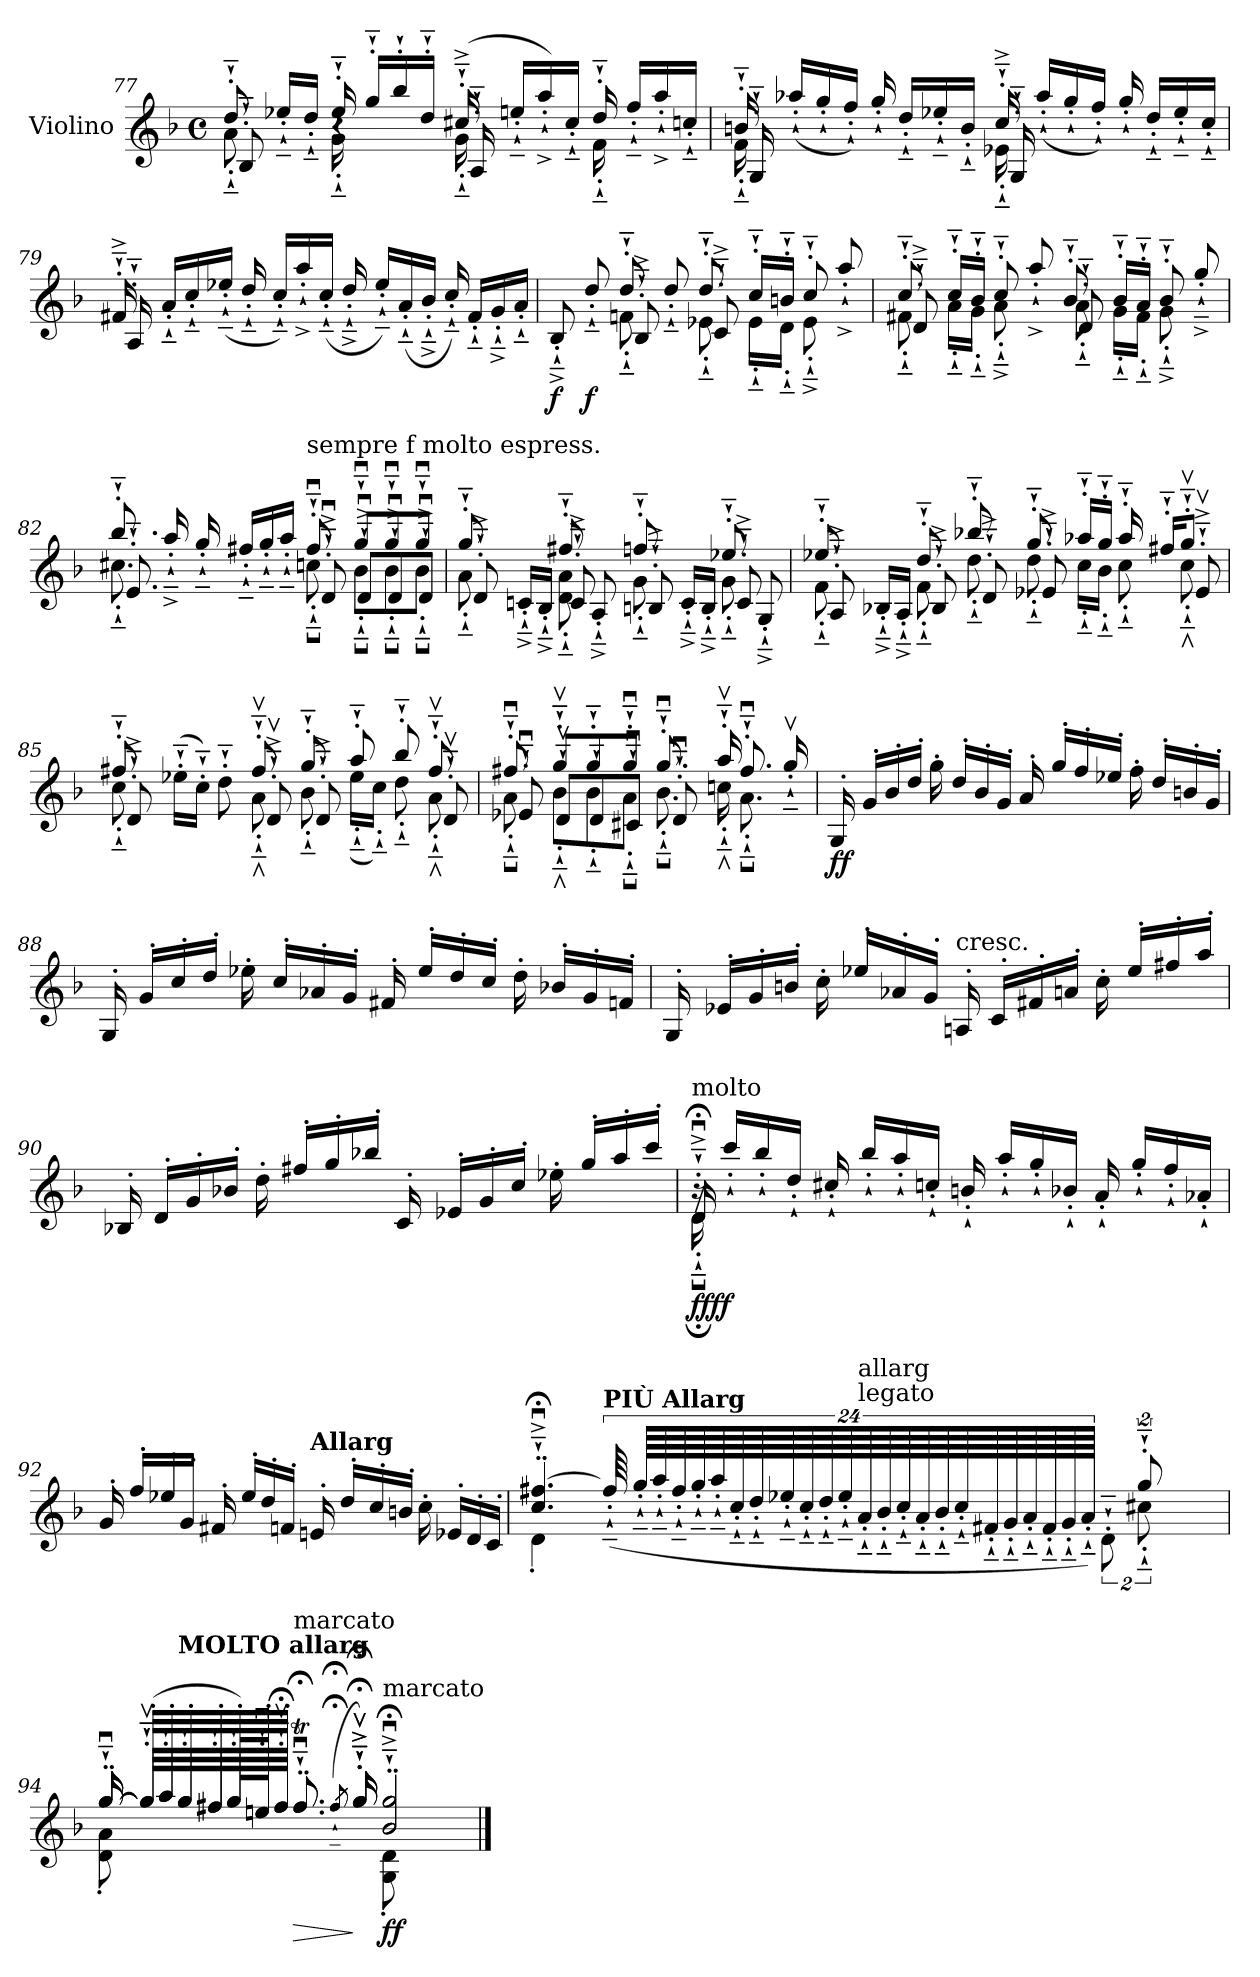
**kern	**dynam
*part1	*part1
*staff1	*staff1
*I"Violino	*
*I'Vln	*
!!LO:PB:g=z
*clefG2	*
*k[b-]	*
*F:	*
*M4/4	*
*met(c)	*
=77	=77
*^	*
*	*^	*
8dd~`'/	8a~`'\	8B-~`'/	.
16ee-X~`'/LL	8ryy	8ryy	.
16dd~`'/JJ	.	.	.
16ee-~`'/	16g~`'\	4r	.
16gg~`'/LL	16ryy	.	.
16bb-`'/	8ryy	.	.
16dd~`'/JJ	.	.	.
(>16cc#X~^`'/	16g~`'\	16A~`'/	.
16een~`'/LL	16ryy	16ryy	.
16aa^`'/)	8ryy	8ryy	.
16cc#~`'/JJ	.	.	.
16dd~`'/	16f~`'\	4ryy	.
16ff~`'/LL	16ryy	.	.
16aa^`'/	8ryy	.	.
16ccn~`'/JJ	.	.	.
=78	=78	=78	=78
16bn~`'/	16f~`'\	16G~`'/	.
(>16aa-X`'/LL	16ryy	16ryy	.
16gg`'/	8ryy	8ryy	.
16ff`'/JJ)	.	.	.
16gg`'/	4ryy	4ryy	.
16dd~`'/LL	.	.	.
16ee-X~`'/	.	.	.
16b~`'/JJ	.	.	.
16cc~^`'/	16e-X~`'\	16G~`'/	.
(>16aa-`'/LL	16ryy	16ryy	.
16gg`'/	8ryy	8ryy	.
16ff`'/JJ)	.	.	.
16gg`'/	4ryy	4ryy	.
16dd~`'/LL	.	.	.
16ee-~`'/	.	.	.
16cc~`'/JJ	.	.	.
!!LO:LB:g=z	!!	!!
=79	=79	=79	=79
16f#X~^`'/	16ryy	16A~`'/	.
16a~`'/LL	16ryy	16ryy	.
16cc~`'/	8ryy	8ryy	.
(>16ee-X~`'/JJ	.	.	.
16dd~`'/	4ryy	4ryy	.
16cc~`'/LL)	.	.	.
16aa^`'/	.	.	.
(>16cc~`'/JJ	.	.	.
16dd~^`'/	16ryy	16ryy	.
16ee-~`'/LL)	16ryy	16ryy	.
(>16a~`'/	8ryy	8ryy	.
16b-~^`'/JJ	.	.	.
16cc~`'/)	4ryy	4ryy	.
16f#~`'/LL	.	.	.
16g~^`'/	.	.	.
16a~`'/JJ	.	.	.
=80	=80	=80	=80
!	!	!	!LO:DY:b
8ryy	4ryy	8B-~^`'/	f
!	!	!	!LO:DY:b
8dd~`'/	.	8ryy	f
8dd~`'/	8fn~`'\	8B-~^`'/	.
8dd~`'/	8ryy	8ryy	.
8dd~`'/	8e-X~`'\	8c~^`'/	.
16cc~`'/LL	16e-~`'\LL	8ryy	.
16bn~`'/JJ	16d~`'\JJ	.	.
8cc~`'/	8e-~^`'\	4ryy	.
8aa^`'/	8ryy	.	.
!!LO:LB:g=z	!!	!!
=81	=81	=81	=81
8cc~`'/	8f#X~`'\	8d~^`'/	.
16cc~`'/LL	16a~`'\LL	8ryy	.
16b-~`'/JJ	16g~`'\JJ	.	.
8cc~`'/	8a~^`'\	4ryy	.
8aa^`'/	8ryy	.	.
8b-~`'/	8a~`'\	8d~`'/	.
16b-~`'/LL	16g~`'\LL	8ryy	.
16a~`'/JJ	16f#~`'\JJ	.	.
8b-~`'/	8g~^`'\	8ryy	.
8gg~^`'/	8ryy	8ryy	.
=82	=82	=82	=82
8.bb-~`'/	8.cc#X~`'\	8.e~`'/	.
16aa~^`'/	16ryy	16ryy	.
16gg~`'/	4ryy	4ryy	.
16ff#X~`'/LL	.	.	.
16gg~`'/	.	.	.
16aa~`'/JJ	.	.	.
!LO:TX:a:t=sempre f molto espress.	!	!	!
8ff#u~`'/	8ccnu~`'\	8du~^`'/	.
8ggu~`'/L	8b-u~`'\L	8du~^`'/L	.
8ggu~`'/	8b-u~`'\	8du~^`'/	.
8ggu~`'/J	8b-u~`'\J	8du~^`'/J	.
!!LO:LB:g=z	!!	!!
=83	=83	=83	=83
8gg~`'/	8a~`'\	8d~^`'/	.
8ryy	8ryy	16cn~^`'/LL	.
.	.	16B-~^`'/JJ	.
8ff#X~`'/	8d\~`' 8a\~`'	8c~^`'/	.
8ryy	8ryy	8A~^`'/	.
8ffn~`'/	8g~`'\	8Bn~^`'/	.
8ryy	8ryy	16c~^`'/LL	.
.	.	16B~^`'/JJ	.
8ee-X~`'/	8g~`'\	8c~^`'/	.
8ryy	8ryy	8G~^`'/	.
!!LO:LB:g=z	!!	!!
=84	=84	=84	=84
8ee-X~`'/	8f~`'\	8A~^`'/	.
8ryy	8ryy	16B-X~^`'/LL	.
.	.	16A~^`'/JJ	.
8dd~`'/	8f~`'\	8B-~^`'/	.
8bb-X~`'/	8dd~`'\	8d~^`'/	.
8gg~`'/	8dd~`'\	8e-X~^`'/	.
16aa-X~`'/LL	16cc~`'\LL	8ryy	.
16gg~`'/JJ	16b-~`'\JJ	.	.
16aa-~`'/	8cc~`'\	8ryy	.
16ff#X~`'/KL	.	.	.
8ggv~`'/J	8ccv~`'\	8e-v~^`'/	.
!!LO:LB:g=z	!!	!!
=85	=85	=85	=85
8ff#X~`'/	8cc~`'\	8d~^`'/	.
8ryy	(<16ee-X~`'\LL	8ryy	.
.	16cc~`'\JJ)	.	.
8ryy	8dd~`'\	8ryy	.
8ff#v~`'/	8av~`'\	8dv~^`'/	.
8gg~`'/	8b-~`'\	8d~^`'/	.
8aa~`'/	(<16ee-~`'\LL	8ryy	.
.	16cc~`'\JJ)	.	.
8bb-~`'/	8dd~`'\	8ryy	.
8ff#v~`'/	8av~`'\	8dv~`'/	.
=86	=86	=86	=86
8ff#Xu~`'/	8au~`'\	8e-Xu~`'/	.
8ggv~`'/L	8b-v~`'\L	8dv~`'/L	.
8gg~`'/	8b-~`'\	8d~`'/	.
8ggu~`'/J	8au~`'\J	8c#Xu~`'/J	.
8.ggu~`'/	8.b-u~`'\	8du~`'/	.
.	.	8ryy	.
16aav~`'/	16ccnv~`'\	.	.
8.ff#u~`'/	8.au~`'\	4ryy	.
16ggv~`'/	16ryy	.	.
!!LO:LB:g=z	!!	!!
=87	=87	=87	=87
*	*	*^	*
!	!	!	!	!LO:DY:b
16G'/	16ryy	16ryy	16G;<u~^`/yy	ff
16g'/LL	16ryy	16ryy	16g`\LLyy	.
16b-'/	8ryy	8ryy	16b-`\yy	.
16dd'/JJ	.	.	16dd`\JJyy	.
16gg'\	4ryy	4ryy	16gg`\yy	.
16dd'/LL	.	.	16dd`\LLyy	.
16b-'/	.	.	16b-`\yy	.
16g'/JJ	.	.	16g`\JJyy	.
16a'/	16ryy	16ryy	16a~`/yy	.
16gg'/LL	16ryy	16ryy	16gg`\LLyy	.
16ff'/	8ryy	8ryy	16ff`\yy	.
16ee-X'/JJ	.	.	16ee-`\JJyy	.
16ff'\	4ryy	4ryy	16ff`\yy	.
16dd'/LL	.	.	16dd`\LLyy	.
16bn'/	.	.	16b`\yy	.
16g'/JJ	.	.	16g`\JJyy	.
=88	=88	=88	=88	=88
16G'/	16ryy	16ryy	16G;<u~^`/yy	.
16g'/LL	16ryy	16ryy	16g`\LLyy	.
16cc'/	8ryy	8ryy	16cc`\yy	.
16dd'/JJ	.	.	16dd`\JJyy	.
16ee-X'\	4ryy	4ryy	16ee-`\yy	.
16cc'/LL	.	.	16cc`\LLyy	.
16a-X'/	.	.	16a-`\yy	.
16g'/JJ	.	.	16g`\JJyy	.
16f#X'/	16ryy	16ryy	16f#~`/yy	.
16ee-'/LL	16ryy	16ryy	16ee-`\LLyy	.
16dd'/	8ryy	8ryy	16dd`\yy	.
16cc'/JJ	.	.	16cc`\JJyy	.
16dd'\	4ryy	4ryy	16dd`\yy	.
16b-X'/LL	.	.	16b-X`\LLyy	.
16g'/	.	.	16g`\yy	.
16fn'/JJ	.	.	16f`\JJyy	.
!!LO:LB:g=z	!!	!!	!!
=89	=89	=89	=89	=89
16G'/	16ryy	16ryy	16Gu~^`/yy	.
16e-X'/LL	16ryy	16ryy	16e-`\LLyy	.
16g'/	8ryy	8ryy	16g`\yy	.
16bn'/JJ	.	.	16b`\JJyy	.
16cc'\	4ryy	4ryy	16cc`\yy	.
16ee-X'/LL	.	.	16ee-~`\LLyy	.
16a-X'/	.	.	16a-`\yy	.
16g'/JJ	.	.	16g`\JJyy	.
!LO:TX:a:t=cresc.	!	!	!	!
16An'/	16ryy	16ryy	16An;<u~^`/yy	.
16c'/LL	16ryy	16ryy	16c`\LLyy	.
16f#X'/	8ryy	8ryy	16f#`\yy	.
16an'/JJ	.	.	16a`\JJyy	.
16cc'\	4ryy	4ryy	16ccu~`\yy	.
16ee-'/LL	.	.	16ee-`\LLyy	.
16ff#X'/	.	.	16ff#`\yy	.
16aa'/JJ	.	.	16aa^`\JJyy	.
=90	=90	=90	=90	=90
16B-X'/	16ryy	16ryy	16B-X;<u~^`/yy	.
16d'/LL	16ryy	16ryy	16d`\LLyy	.
16g'/	8ryy	8ryy	16g`\yy	.
16b-X'/JJ	.	.	16b-X`\JJyy	.
16dd'\	4ryy	4ryy	16ddu~`\yy	.
16ff#X'/LL	.	.	16ff#`\LLyy	.
16gg'/	.	.	16gg`\yy	.
16bb-X'/JJ	.	.	16bb-X^`\JJyy	.
16c'/	16ryy	16ryy	16c;<u~^`/yy	.
16e-X'/LL	16ryy	16ryy	16e-`\LLyy	.
16g'/	8ryy	8ryy	16g`\yy	.
16cc'/JJ	.	.	16cc`\JJyy	.
16ee-X'\	4ryy	4ryy	16ee-u~`\yy	.
16gg'/LL	.	.	16gg`\LLyy	.
16aa'/	.	.	16aa`\yy	.
16ccc'/JJ	.	.	16ccc^`\JJyy	.
!!LO:LB:g=z	!!	!!	!!
=91	=91	=91	=91	=91
!LO:TX:a:t=molto	!	!	!	!
!	!	!	!	!LO:DY:b
!	!	!	!	!LO:DY:n=1:b
*	*	*v	*v	*
16d;<u~^`'/	16d;<u~`'\	16r	ff ff
16ccc`'/LL	16ryy	16ryy	.
16bb-`'/	8ryy	8ryy	.
16dd`'/JJ	.	.	.
16cc#X`'/	4ryy	4ryy	.
16bb-`'/LL	.	.	.
16aa`'/	.	.	.
16ccn`'/JJ	.	.	.
16bn`'/	16ryy	2ryy	.
16aa`'/LL	16ryy	.	.
16gg`'/	8ryy	.	.
16b-X`'/JJ	.	.	.
16a`'/	4ryy	.	.
16gg`'/LL	.	.	.
16ff`'/	.	.	.
16a-X`'/JJ	.	.	.
=92	=92	=92	=92
*	*	*^	*
16g'/	16ryy	16ryy	16g`/yy	.
16ff'/LL	16ryy	16ryy	16ff`\LLyy	.
16ee-X'/	8ryy	8ryy	16ee-`\yy	.
16g'/JJ	.	.	16g`\JJyy	.
16f#X'/	4ryy	4ryy	16f#`/yy	.
16ee-'/LL	.	.	16ee-`\LLyy	.
16dd'/	.	.	16dd`\yy	.
16fn'/JJ	.	.	16f`\JJyy	.
!LO:TX:a:B:t=Allarg	!	!	!	!
16en'/	16ryy	16ryy	16en`/yy	.
16dd'/LL	16ryy	16ryy	16dd~`\LLyy	.
16cc'/	8ryy	8ryy	16ccn~`\yy	.
16bn'/JJ	.	.	16b~`\JJyy	.
16cc'\	4ryy	4ryy	16cc~`\yy	.
16e-X'/LL	.	.	16e-~`\LLyy	.
16d'/	.	.	16d~`\yy	.
16c'/JJ	.	.	16c~`\JJyy	.
!!LO:LB:g=z	!!	!!	!!
=93	=93	=93	=93	=93
4.cc/' 4.ff#X/'	4d'\	4.cc/;<u~^`' [4.ff#/;<u~^`'	4du~^`\yy	.
.	4ryy	.	4ryy	.
*MM50	*	*	*	*
!LO:TX:a:B:t=PIÙ Allarg	!	!	!	!
(>96ff#~`'/]	.	8ryy	.	.
96gg~`'/LLLL	.	.	.	.
96aa~`'/	.	.	.	.
96ff#~`'/	.	.	.	.
96gg~`'/	.	.	.	.
96aa~`'/	.	.	.	.
*Xbrackettup	*	*	*	*
96cc~`'/	.	.	.	.
96dd~`'/	.	.	.	.
96ee-X~`'/	.	.	.	.
96cc~`'/	.	.	.	.
96dd~`'/	.	.	.	.
96ee-~`'/	.	.	.	.
!LO:TX:a:t=legato	!	!	!	!
!LO:TX:a:t=allarg	!	!	!	!
96a~`'/	8ryy	2ryy	2ryy	.
96b-~`'/	.	.	.	.
96cc~`'/	.	.	.	.
96a~`'/	.	.	.	.
96b-~`'/	.	.	.	.
96cc~`'/	.	.	.	.
96f#X~`'/	.	.	.	.
96g~`'/	.	.	.	.
96a~`'/	.	.	.	.
96f#~`'/	.	.	.	.
96g~`'/	.	.	.	.
96a~`'/JJJJ)	.	.	.	.
*brackettup	*	*	*	*
16%3ryy	16%3d~`'\	.	.	.
16%3gg~`'/	16%3cc#X~`'\	.	.	.
!LO:N:vis=1024	!	!	!	!
1920ryy	1920ryy	1920ryy	1920ryy	.
!!LO:PB:g=z	!!	!!	!!
=94	=94	=94	=94	=94
[16gg'/	8d\' 8a\'	[16ggu~`'/	8d\yy~` 8a\yy~`	.
(>32gg'/LLL]	.	32ggv~`'/LLL]	.	.
32aa'/	.	32aa~`'/	.	.
!LO:TX:a:B:t=MOLTO allarg	!	!	!	!
32gg'/	8ryy	32gg~`'/	8ryy	.
32ff#X'/	.	32ff#~`'/	.	.
64gg'/L)	.	64gg~`'/L	.	.
64een'/J	.	64eenu~`'/J	.	.
32ff#'/JJJ	.	32ff#;<v~`'/JJJ	.	.
!LO:TX:a:t=marcato	!	!	!	!
!	!	!	!	!LO:HP:b
8.ff#t'/	4ryy	8.ff#;<u~`'/	4ryy	>
(<8qff#;</	.	8qff#;<~`/	.	.
16ggTTT;<v~^`'/)	.	16gg;<v~^`'/	.	]
!LO:TX:a:t=marcato	!	!	!	!
!	!	!	!	!LO:DY:b
2b-/' 2gg/'	8G\' 8d\'	2b-/;<u~^`' 2gg/;<u~^`'	8G\yy~` 8d\yy~`	ff
.	8ryy	.	8ryy	.
.	4ryy	.	4ryy	.
*v	*v	*v	*v	*
==	==
*-	*-
